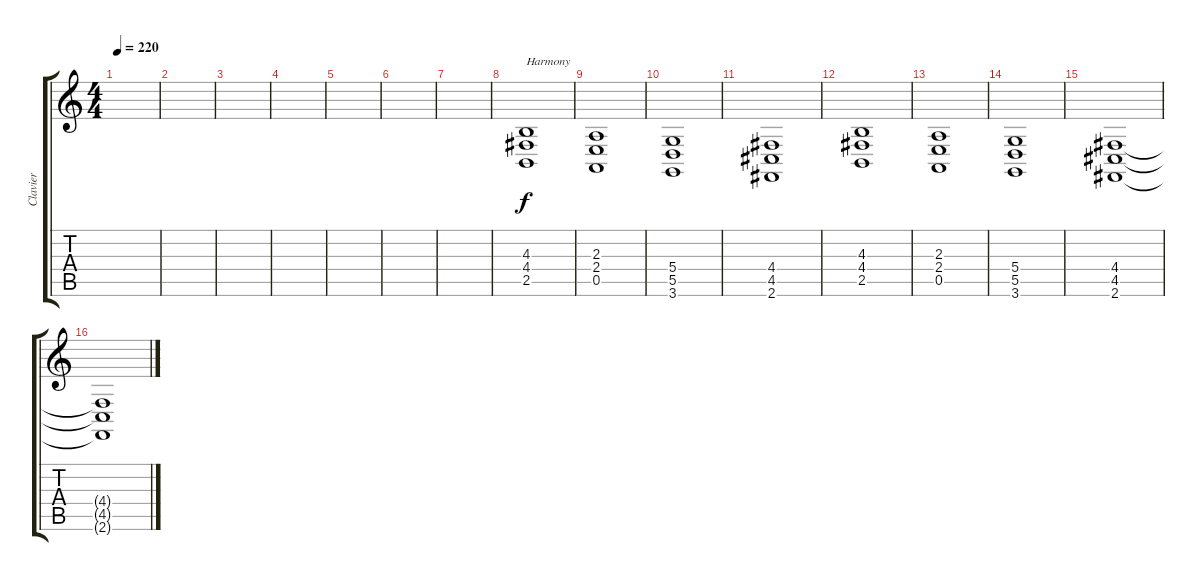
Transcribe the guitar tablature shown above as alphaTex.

\track ("Clavier" "Clavier") {instrument churchorgan}
\staff {score tabs}
\tuning (E4 B3 G3 D3 A2 E2) {hide}
\ts (4 4)
\tempo 220
\clef g2
\ks c
|
|
|
|
|
|
|
(4.3 4.4 2.5).1{txt "Harmony"} |
(2.3 2.4 0.5).1 |
(5.4 5.5 3.6).1 |
(4.4 4.5 2.6).1 |
(4.3 4.4 2.5).1 |
(2.3 2.4 0.5).1 |
(5.4 5.5 3.6).1 |
(4.4 4.5 2.6).1 |
(4.4{t} 4.5{t} 2.6{t}).1
